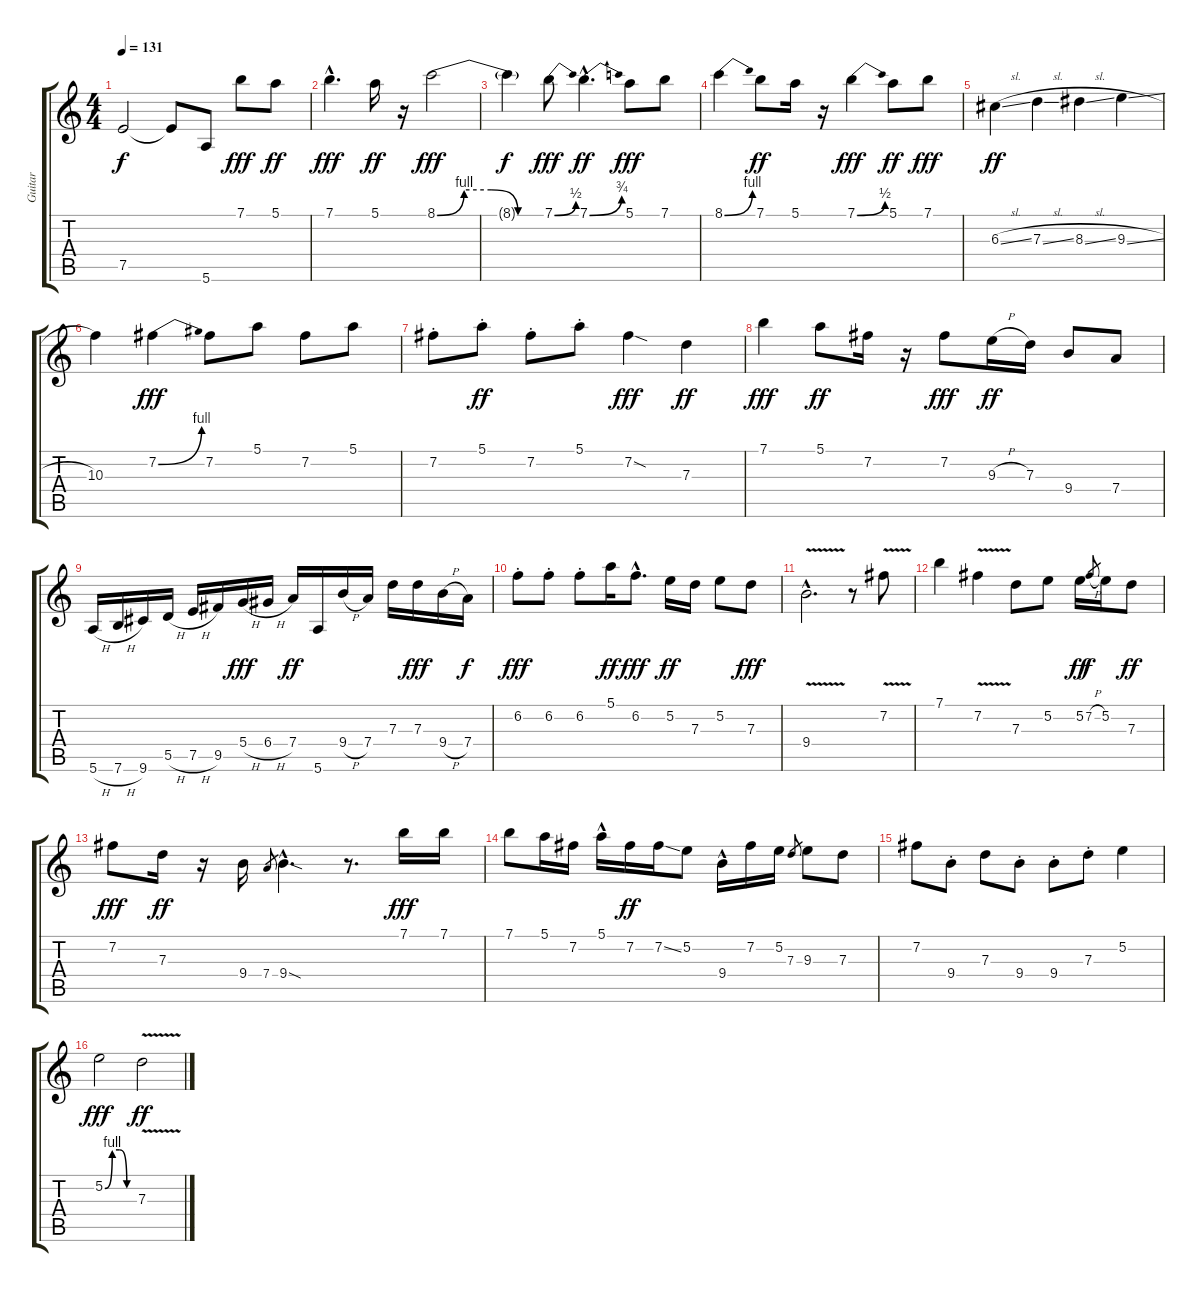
\track ("Guitar" "Guitar") {instrument distortionguitar}
\staff {score tabs}
\tuning (E4 B3 G3 D3 A2 E2) {hide}
\ts (4 4)
\tempo 131
\clef g2
\ks c
7.5{t}.2{dy f} 7.5{t}.8 5.6.8 7.1.8{dy fff} 5.1.8{dy ff} |
7.1{hac}.4{d dy fff} 5.1.16{dy ff} r.16 8.1{be (custom 0 0 15 4 30 4 45 0 60 0)}.2{dy fff} |
8.1{t}.4{dy f} 7.1{be (bend 0 0 60 2)}.8{dy fff} 7.1{be (bend 0 0 60 3) hac}.4{d dy ff} 5.1.8{dy fff} 7.1.8 |
8.1{be (bend 0 0 60 4)}.4 7.1.8{dy ff} 5.1.16 r.16 7.1{be (bend 0 0 60 2)}.4{dy fff} 5.1.8{dy ff} 7.1.8{dy fff} |
6.3{sl}.4{dy ff} 7.3{sl}.4 8.3{sl}.4 9.3{sl}.4 |
10.3.4 7.2{be (bend 0 0 60 4)}.4{dy fff} 7.2.8 5.1.8 7.2.8 5.1.8 |
7.2{st}.8 5.1{st}.8{dy ff} 7.2{st}.8 5.1{st}.8 7.2{sod}.4{dy fff} 7.3.4{dy ff} |
7.1.4{dy fff} 5.1.8{dy ff} 7.2.16 r.16 7.2.8{dy fff} 9.3{h}.16{dy ff} 7.3.16 9.4.8 7.4.8 |
5.6{h}.16 7.6{h}.16 9.6.16 5.5{h}.16 7.5{h}.16 9.5.16 5.4{h}.16{dy fff} 6.4{h}.16 7.4.16{dy ff} 5.6.16 9.4{h}.16 7.4.16 7.3.16 7.3.16{dy fff} 9.4{h}.16 7.4.16{dy f} |
6.2{st}.8{dy fff} 6.2{st}.8 6.2{st}.8 5.1.16{dy ff} 6.2{hac}.8{d dy fff} 5.2.16{dy ff} 7.3.16 5.2.8 7.3.8{dy fff} |
9.4{v hac}.2{d} r.8 7.2{v}.8 |
7.1.4 7.2{v}.4 7.3.8 5.2.8 5.2.16{dy ff} 7.2{h}.8{gr dy f} 5.2.16 7.3.8{dy ff} |
7.2.8{dy fff} 7.3.16{dy ff} r.16 9.4.16 7.4.8{gr} 9.4{sod hac}.4{d} r.8{d} 7.1.16{dy fff} 7.1.16 |
7.1.8 5.1.16 7.2.16 5.1{hac}.16 7.2.16{dy ff} 7.2{ss}.16 5.2.8 9.4{hac}.16 7.2.16 5.2.16 7.3.8{gr} 9.3.8 7.3.8 |
7.2.8 9.4{st}.8 7.3.8 9.4{st}.8 9.4{st}.8 7.3{st}.8 5.2.4 |
5.2{be (custom 0 0 15 4 30 4 45 0 60 0)}.2{dy fff} 7.3{v}.2{dy ff}
